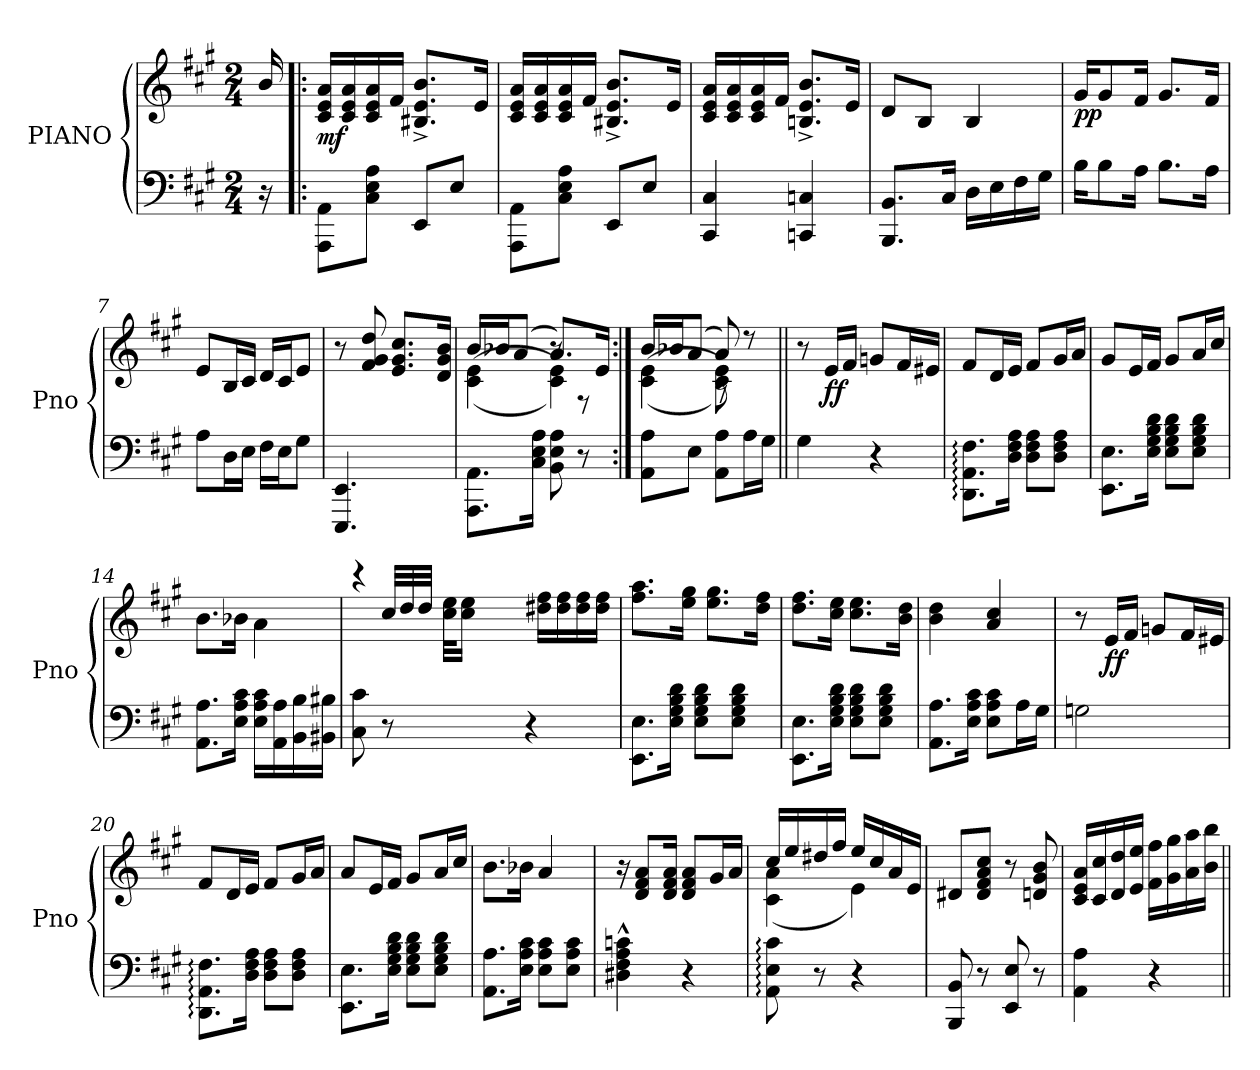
**kern	**kern	**dynam
*part1	*part1	*part1
*staff2	*staff1	*staff1/2
*I"PIANO	*	*
*I'Pno	*	*
*clefF4	*clefG2	*
*k[f#c#g#]	*k[f#c#g#]	*
*M2/4	*M2/4	*
=1	=1	=1
16r	16b/	.
=2!|:	=2!|:	=2!|:
!	!	!LO:DY:b
8AAA\ 8AA\L	16c#/ 16e/ 16a/LL	mf
.	16c#/ 16e/ 16a/	.
8C#\ 8E\ 8A\J	16c#/ 16e/ 16a/	.
.	16f#/JJ	.
8EE/L	8.B#X/^ 8.e/^ 8.b/^L	.
8E/J	.	.
.	16e/Jk	.
=3	=3	=3
8AAA\ 8AA\L	16c#/ 16e/ 16a/LL	.
.	16c#/ 16e/ 16a/	.
8C#\ 8E\ 8A\J	16c#/ 16e/ 16a/	.
.	16f#/JJ	.
8EE/L	8.B#X/^ 8.e/^ 8.b/^L	.
8E/J	.	.
.	16e/Jk	.
=4	=4	=4
4CC#/ 4C#/	16c#/ 16e/ 16a/LL	.
.	16c#/ 16e/ 16a/	.
.	16c#/ 16e/ 16a/	.
.	16f#/JJ	.
4CCn/ 4Cn/	8.Bn/^ 8.e/^ 8.b/^L	.
.	16e/Jk	.
=5	=5	=5
8.BBB/ 8.BB/L	8d/L	.
.	8B/J	.
16C#/Jk	.	.
16D\LL	4B/	.
16E\	.	.
16F#\	.	.
16G#\JJ	.	.
!!LO:LB:g=z
=6	=6	=6
!	!	!LO:DY:b
16B\KL	16g#/KL	pp
8B\	8g#/	.
16A\Jk	16f#/Jk	.
8.B\L	8.g#/L	.
16A\Jk	16f#/Jk	.
=7	=7	=7
8A\L	8e/L	.
16D\L	16B/L	.
16E\JJ	16c#/JJ	.
16F#\LL	16d/LL	.
16E\J	16c#/J	.
8G#\J	8e/J	.
=8	=8	=8
4.EEE/ 4.EE/	8r	.
.	8f#/ 8g#/ 8dd/	.
.	8.e/ 8.g#/ 8.cc#/L	.
8ryy	.	.
.	16d/ 16g#/ 16b/Jk	.
=9	=9	=9
*	*^	*
*	*	*^	*
8.AAA\ 8.AA\L	16b/LL	(<(<4c#\ 4e\	4ryy	.
.	16b-X/J	.	.	.
.	(>8a/J	.	.	.
16C#\ 16E\ 16A\Jk	.	.	.	.
8BB\ 8E\ 8A\	8.a/L)	4c#\ 4e\))	8r	.
8r	.	.	8rF	.
.	16e/Jk	.	.	.
=10:|!	=10:|!	=10:|!	=10:|!	=10:|!
8AA\ 8A\L	16b/LL	(<(<4c#\ 4e\	4ryy	.
.	16b-X/J	.	.	.
8E\J	(>8a/J	.	.	.
8AA\ 8A\L	8a/)	8c#\ 8e\))	8rA	.
16A\L	8rdd	8ryy	8ryy	.
16G#\JJ	.	.	.	.
*	*v	*v	*v	*
!!LO:LB:g=z
=11||	=11||	=11||
4G#\	8r	.
!	!	!LO:DY:b
.	16e/LL	ff
.	16f#/JJ	.
4r	8gn/L	.
.	16f#/L	.
.	16e#X/JJ	.
=12	=12	=12
8.DD\: 8.AA\: 8.F#\:L	8f#/L	.
.	16d/L	.
16D\ 16F#\ 16A\Jk	16e/JJ	.
8D\ 8F#\ 8A\L	8f#/L	.
8D\ 8F#\ 8A\J	16g#/L	.
.	16a/JJ	.
=13	=13	=13
8.EE\ 8.E\L	8g#/L	.
.	16e/L	.
16E\ 16G#\ 16B\ 16d\Jk	16f#/JJ	.
8E\ 8G#\ 8B\ 8d\L	8g#/L	.
8E\ 8G#\ 8B\ 8d\J	16a/L	.
.	16cc#/JJ	.
=14	=14	=14
8.AA\ 8.A\L	8.b\L	.
16E\ 16A\ 16c#\Jk	16b-X\Jk	.
16E\ 16A\ 16c#\LL	4a\	.
16AA\ 16A\	.	.
16BB\ 16B\	.	.
16BB#X\ 16B#X\JJ	.	.
!!LO:LB:g=z
=15	=15	=15
*	*^	*
8C#\ 8c#\	4r	8ryy	.
8r	.	(>32cc#!/LLL	.
.	.	32dd!/	.
.	.	32dd!/JJJ	.
.	.	2ryy	.
4ryy	(32cc#\ 32ee\KLL	.	.
.	16cc#\ 16ee\JJ	.	.
.	16ryy	.	.
.	16.ryy	.	.
4r	32ryy	.	.
.	16dd#X\ 16ff#\LL	.	.
.	16dd#\ 16ff#\	.	.
.	16dd#\ 16ff#\	.	.
.	16dd#\ 16ff#\JJ	16ryy	.
32ryy	.	.	.
*	*v	*v	*
=16	=16	=16
8.EE\ 8.E\L	8.ff#\ 8.aa\L	.
16E\ 16G#\ 16B\ 16d\Jk	32ryy	.
.	16ee\ 16gg#\Jk	.
8E\ 8G#\ 8B\ 8d\L	.	.
.	8.ee\ 8.gg#\L	.
8E\ 8G#\ 8B\ 8d\J	.	.
.	16dd\ 16ff#\Jk	.
32ryy	.	.
=17	=17	=17
8.EE\ 8.E\L	8.dd\ 8.ff#\L	.
16E\ 16G#\ 16B\ 16d\Jk	16cc#\ 16ee\Jk	.
8E\ 8G#\ 8B\ 8d\L	8.cc#\ 8.ee\L	.
8E\ 8G#\ 8B\ 8d\J	.	.
.	16b\ 16dd\Jk	.
=18	=18	=18
8.AA\ 8.A\L	4b\ 4dd\	.
16E\ 16A\ 16c#\Jk	.	.
8E\ 8A\ 8c#\L	4a/ 4cc#/	.
16A\L	.	.
16G#\JJ	.	.
!!LO:LB:g=z
=19	=19	=19
2Gn\)	8r	.
!	!	!LO:DY:b
.	16e/LL	ff
.	16f#/JJ	.
.	8gn/L	.
.	16f#/L	.
.	16e#X/JJ	.
=20	=20	=20
8.DD\: 8.AA\: 8.F#\:L	8f#/L	.
.	16d/L	.
16D\ 16F#\ 16A\Jk	16e/JJ	.
8D\ 8F#\ 8A\L	8f#/L	.
8D\ 8F#\ 8A\J	16g#/L	.
.	16a/JJ	.
=21	=21	=21
8.EE\ 8.E\L	8a/L	.
.	16e/L	.
16E\ 16G#\ 16B\ 16d\Jk	16f#/JJ	.
8E\ 8G#\ 8B\ 8d\L	8g#/L	.
8E\ 8G#\ 8B\ 8d\J	16a/L	.
.	16cc#/JJ	.
=22	=22	=22
8.AA\ 8.A\L	8.b\L	.
16E\ 16A\ 16c#\Jk	16b-X\Jk	.
8E\ 8A\ 8c#\L	4a/	.
8E\ 8A\ 8c#\J	.	.
!!LO:LB:g=z
=23	=23	=23
4D#X\^^ 4F#\^^ 4A\^^ 4cn\^^	16r	.
.	8d/ 8f#/ 8a/L	.
.	16d/ 16f#/ 16a/Jk	.
4r	8d/ 8f#/ 8a/L	.
.	16g#/L	.
.	16a/JJ	.
=24	=24	=24
*	*^	*
8AA\: 8E\: 8c#\:	16cc#/LL	(<4c#\ 4a\	.
.	16ee/	.	.
8r	16dd#X/	.	.
.	16ff#/JJ	.	.
4r	16ee/LL	4e\)	.
.	16cc#/	.	.
.	16a/	.	.
.	16e/JJ	.	.
*	*v	*v	*
=25	=25	=25
8BBB/ 8BB/	8d#X/L	.
8r	8d#/ 8f#/ 8a/ 8cc#/J	.
8EE/ 8E/	8r	.
8r	8dn/ 8g#/ 8b/	.
=26	=26	=26
*	*^	*
4AA\ 4A\	16c#/ 16e/ 16a/LL	4ryy	.
.	16c#/ 16cc#/	.	.
.	16d/ 16dd/	.	.
.	16e/ 16ee/JJ	.	.
4r	4ryy	16f#\ 16ff#\LL	.
.	.	16g#\ 16gg#\	.
.	.	16a\ 16aa\	.
.	.	16b\ 16bb\JJ	.
*	*v	*v	*
=||	=||	=||
*-	*-	*-
